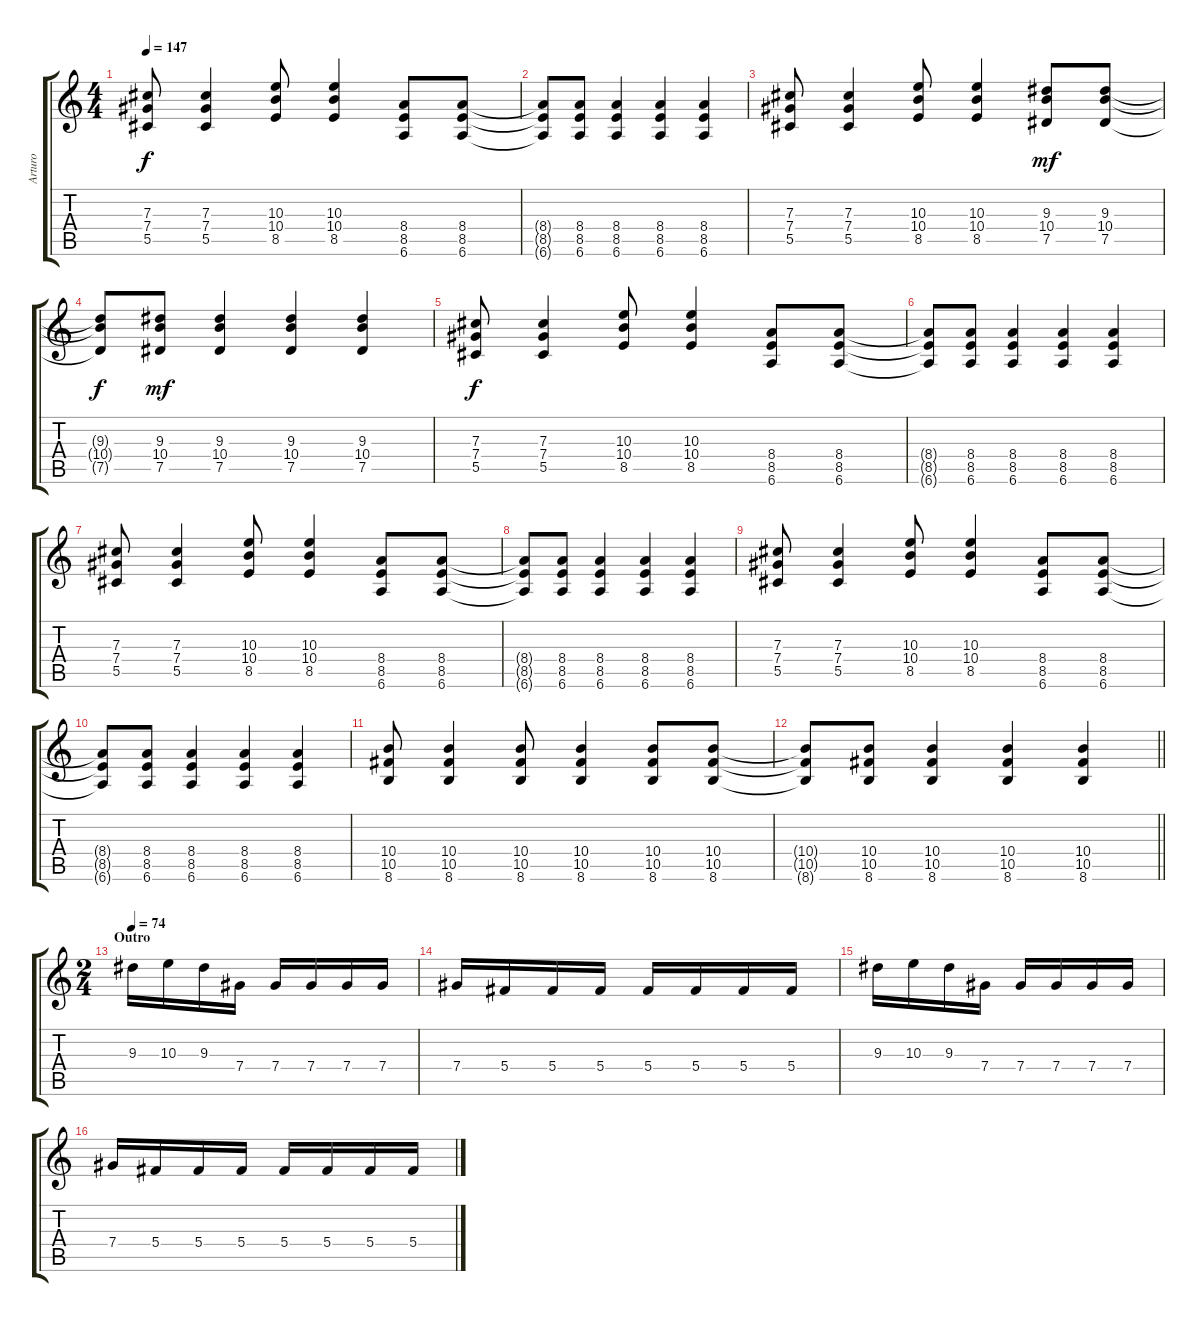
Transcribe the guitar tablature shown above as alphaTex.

\track ("Arturo" "Arturo") {instrument distortionguitar}
\staff {score tabs}
\tuning (Eb4 Bb3 Gb3 Db3 Ab2 Eb2) {hide}
\ts (4 4)
\tempo 147
\clef g2
\ks c
(7.3 7.4 5.5).8{dy f} (7.3 7.4 5.5).4 (10.3 10.4 8.5).8 (10.3 10.4 8.5).4 (8.4 8.5 6.6).8 (8.4 8.5 6.6).8 |
(8.4{t} 8.5{t} 6.6{t}).8 (8.4 8.5 6.6).8 (8.4 8.5 6.6).4 (8.4 8.5 6.6).4 (8.4 8.5 6.6).4 |
(7.3 7.4 5.5).8 (7.3 7.4 5.5).4 (10.3 10.4 8.5).8 (10.3 10.4 8.5).4 (9.3 10.4 7.5).8{dy mf} (9.3 10.4 7.5).8 |
(9.3{t} 10.4{t} 7.5{t}).8{dy f} (9.3 10.4 7.5).8{dy mf} (9.3 10.4 7.5).4 (9.3 10.4 7.5).4 (9.3 10.4 7.5).4 |
(7.3 7.4 5.5).8{dy f} (7.3 7.4 5.5).4 (10.3 10.4 8.5).8 (10.3 10.4 8.5).4 (8.4 8.5 6.6).8 (8.4 8.5 6.6).8 |
(8.4{t} 8.5{t} 6.6{t}).8 (8.4 8.5 6.6).8 (8.4 8.5 6.6).4 (8.4 8.5 6.6).4 (8.4 8.5 6.6).4 |
(7.3 7.4 5.5).8 (7.3 7.4 5.5).4 (10.3 10.4 8.5).8 (10.3 10.4 8.5).4 (8.4 8.5 6.6).8 (8.4 8.5 6.6).8 |
(8.4{t} 8.5{t} 6.6{t}).8 (8.4 8.5 6.6).8 (8.4 8.5 6.6).4 (8.4 8.5 6.6).4 (8.4 8.5 6.6).4 |
(7.3 7.4 5.5).8 (7.3 7.4 5.5).4 (10.3 10.4 8.5).8 (10.3 10.4 8.5).4 (8.4 8.5 6.6).8 (8.4 8.5 6.6).8 |
(8.4{t} 8.5{t} 6.6{t}).8 (8.4 8.5 6.6).8 (8.4 8.5 6.6).4 (8.4 8.5 6.6).4 (8.4 8.5 6.6).4 |
(10.4 10.5 8.6).8 (10.4 10.5 8.6).4 (10.4 10.5 8.6).8 (10.4 10.5 8.6).4 (10.4 10.5 8.6).8 (10.4 10.5 8.6).8 |
\barLineRight lightlight
(10.4{t} 10.5{t} 8.6{t}).8 (10.4 10.5 8.6).8 (10.4 10.5 8.6).4 (10.4 10.5 8.6).4 (10.4 10.5 8.6).4 |
\ts (2 4)
\section ("" "Outro")
\tempo 74
9.3.16 10.3.16 9.3.16 7.4.16 7.4.16 7.4.16 7.4.16 7.4.16 |
7.4.16 5.4.16 5.4.16 5.4.16 5.4.16 5.4.16 5.4.16 5.4.16 |
9.3.16 10.3.16 9.3.16 7.4.16 7.4.16 7.4.16 7.4.16 7.4.16 |
7.4.16{volume 0 balance 16} 5.4.16 5.4.16 5.4.16 5.4.16 5.4.16 5.4.16 5.4.16
